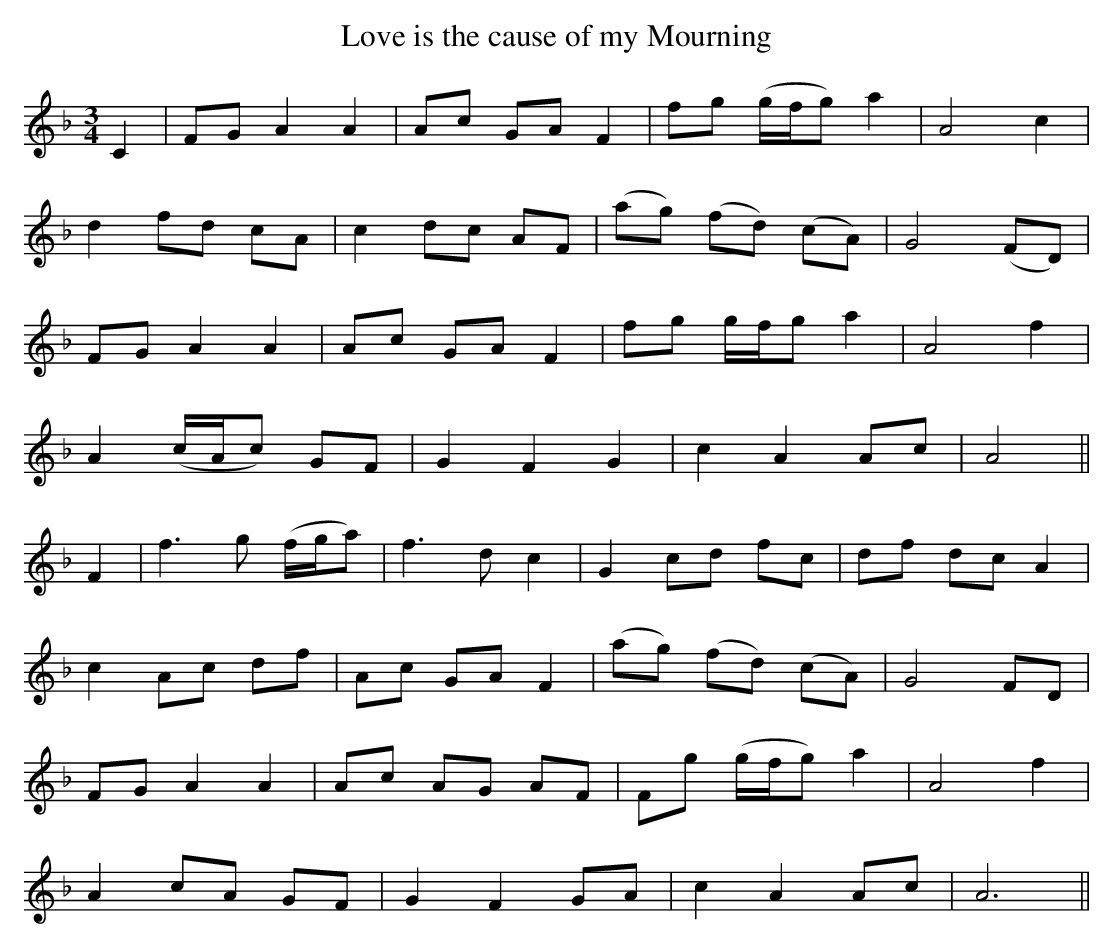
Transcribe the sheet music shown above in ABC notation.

X:1
T:Love is the cause of my Mourning
M:3/4
L:1/8
K:F
C2|FG A2A2| Ac GA F2|fg (g/f/g) a2|A4c2|
d2 fd cA|c2 dc AF|(ag) (fd) (cA)|G4 (FD)|
FG A2A2|Ac GA F2|fg g/f/g a2|A4 f2|
A2 (c/A/c) GF|G2F2G2|c2 A2 Ac|A4||
F2|f3g (f/g/a)|f3d c2|G2 cd fc|df dc A2|
c2 Ac df|Ac GA F2|(ag) (fd) (cA)|G4 FD|
FG A2A2|Ac AG AF|Fg (g/f/g) a2|A4f2|
A2 cA GF|G2 F2 GA|c2 A2 Ac|A6||
